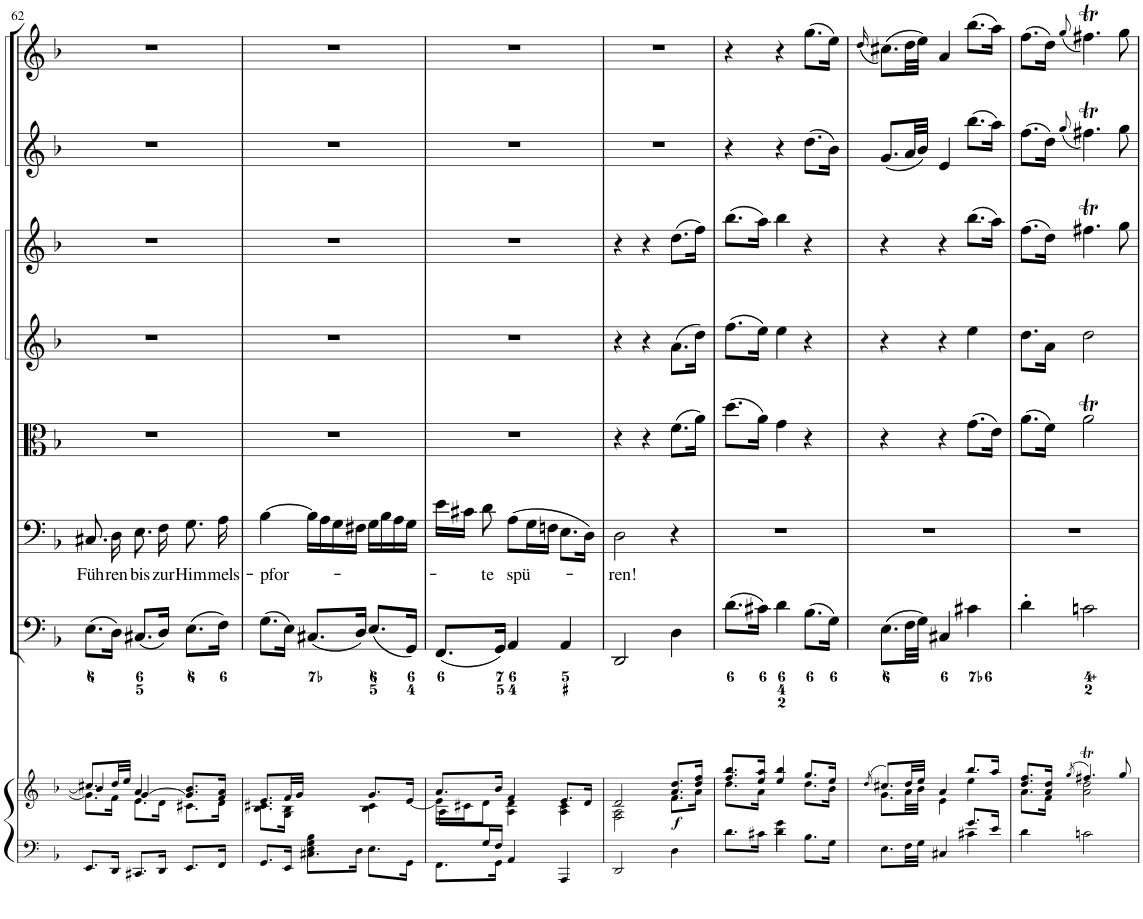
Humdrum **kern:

**kern	**kern	**kern	**kern	**text	**kern	**kern	**kern	**kern	**kern
*part8	*part8	*part7	*part6	*part6	*part5	*part4	*part3	*part2	*part1
*staff9	*staff8	*staff7	*staff6	*staff6	*staff5	*staff4	*staff3	*staff2	*staff1
*I"Piano reduction	*	*I"Continuo	*I"Basso	*	*I"Viola	*I"Violino II	*I"Violino I	*I"Oboe II	*I"Oboe I
*I'Pno	*	*	*	*	*	*	*	*I'Ob	*I'Ob
!!LO:PB:g=z
*clefF4	*clefG2	*clefF4	*clefF4	*	*clefC3	*clefG2	*clefG2	*clefG2	*clefG2
*k[b-]	*k[b-]	*k[b-]	*k[b-]	*	*k[b-]	*k[b-]	*k[b-]	*k[b-]	*k[b-]
*M3/4	*M3/4	*M3/4	*M3/4	*	*M3/4	*M3/4	*M3/4	*M3/4	*M3/4
=62	=62	=62	=62	=62	=62	=62	=62	=62	=62
*	*^	*	*	*	*	*	*	*	*
*	*	*^	*	*	*	*	*	*	*	*
!	!	!	!	!	!	!LO:LY:b	!	!	!	!	!
8.EE/L	8.cc#X/L	8.g\L]	4b-/]	(8.E\L	8.C#X/	Füh-	2.r	2.r	2.r	2.r	2.r
!	!	!	!	!	!	!LO:LY:b	!	!	!	!	!
16DD/Jk	32dd/LL	16f\Jk	.	16D\Jk)	16D\	-ren	.	.	.	.	.
.	32ee/JJJ	.	.	.	.	.	.	.	.	.	.
!	!	!	!	!	!	!LO:LY:b	!	!	!	!	!
8.CC#X/L	4a/	8.e\L	[4g/	(8.C#X/L	8.E\	bis	.	.	.	.	.
!	!	!	!	!	!	!LO:LY:b	!	!	!	!	!
16DD/Jk	.	16d\Jk	.	16D/Jk)	16F\	zur	.	.	.	.	.
!	!	!	!	!	!	!LO:LY:b	!	!	!	!	!
8.EE/L	8.g/] 8.b-/L	8.c#X\L	4ryy	(8.E\L	8.G\	Him-	.	.	.	.	.
!	!	!	!	!	!	!LO:LY:b	!	!	!	!	!
16FF/Jk	16f/ 16a/Jk	16d\Jk	.	16F\Jk)	16A\	-mels-	.	.	.	.	.
*	*	*v	*v	*	*	*	*	*	*	*	*
=63	=63	=63	=63	=63	=63	=63	=63	=63	=63	=63
*^	*	*	*	*	*	*	*	*	*	*
!	!	!	!	!	!	!LO:LY:b	!	!	!	!	!
4ryy	8.GG/L	8.e/L	8.B-\ 8.c#X\L	(8.G\L	[4B-\	-pfor-	2.r	2.r	2.r	2.r	2.r
.	16EE/Jk	32f/LL	16G\ 16B-\Jk	16E\Jk)	.	.	.	.	.	.	.
.	.	32g/JJJ	.	.	.	.	.	.	.	.	.
4E\ 4G\ 4B-\	8.C#X\L	4ryy	4ryy	(8.C#X/L	16B-\LL]	.	.	.	.	.	.
.	.	.	.	.	16A\	.	.	.	.	.	.
.	.	.	.	.	16G\	.	.	.	.	.	.
.	16D\Jk	.	.	16D/Jk)	16F#X\JJ	.	.	.	.	.	.
4ryy	8.E\L	8.g/L	4B-\ 4c#\	(8.E/L	16G\LL	.	.	.	.	.	.
.	.	.	.	.	16B-\	.	.	.	.	.	.
.	.	.	.	.	16A\	.	.	.	.	.	.
.	16GG\Jk	[<16e/Jk	.	16GG/Jk)	16G\JJ	.	.	.	.	.	.
=64	=64	=64	=64	=64	=64	=64	=64	=64	=64	=64	=64
*	*	*	*^	*	*	*	*	*	*	*	*
8ryy	8.FF\L	8.a/L	16e\LL]	8A\L	(8.FF/L	16e\LL	.	2.r	2.r	2.r	2.r	2.r
.	.	.	16c#X\J	.	.	16c#X\JJ	.	.	.	.	.	.
!	!	!	!	!	!	!	!LO:LY:b	!	!	!	!	!
16G/L	.	.	8d\J	2ryy	.	8d\	-te	.	.	.	.	.
16F/JJ	16GG\Jk	16b-/Jk	.	.	16GG/Jk)	.	.	.	.	.	.	.
!	!	!	!	!	!	!	!LO:LY:b	!	!	!	!	!
4AA/	2ryy	4f/	4A\ 4d\	.	4AA/	(8A\L	spü-	.	.	.	.	.
.	.	.	.	.	.	16G\L	.	.	.	.	.	.
.	.	.	.	.	.	16Fn\JJ	.	.	.	.	.	.
4AAA/	.	8.e/L	4A\ 4c#\	.	4AA/	8.E\L	.	.	.	.	.	.
.	.	.	.	8ryy	.	.	.	.	.	.	.	.
.	.	16d/Jk	.	.	.	16D\Jk)	.	.	.	.	.	.
*v	*v	*	*	*	*	*	*	*	*	*	*	*
*	*	*v	*v	*	*	*	*	*	*	*	*
=65	=65	=65	=65	=65	=65	=65	=65	=65	=65	=65
!	!	!	!	!	!LO:LY:b	!	!	!	!	!
2DD/	2d/	2F\ 2A\	2DD/	2D\	-ren!	4r	4r	4r	2.r	2.r
.	.	.	.	.	.	4r	4r	4r	.	.
4D\	8.a/ 8.dd/L	8.f\L	4D\	4r	.	(8.f\L	(8.a\L	(8.dd\L	.	.
.	16dd/ 16ff/Jk	16a\Jk	.	.	.	16a\Jk)	16dd\Jk)	16ff\Jk)	.	.
=66	=66	=66	=66	=66	=66	=66	=66	=66	=66	=66
*^	*	*	*	*	*	*	*	*	*	*
4ryy	8.d\L	8.ff/ 8.bb-/L	8.dd\L	(8.d\L	2.r	.	(8.dd\L	(8.ff\L	(8.bb-\L	4r	4r
.	16c#X\Jk	16ee/ 16aa/Jk	16a\Jk	16c#X\Jk)	.	.	16a\Jk)	16ee\Jk)	16aa\Jk)	.	.
4g\	4d\	4ee/ 4bb-/	4ryy	4d\	.	.	4g\	4ee\	4bb-\	4r	4r
4ryy	8.B-\L	8.gg/L	8.dd\L	(8.B-\L	.	.	4r	4r	4r	(8.dd\L	(8.gg\L
.	16G\Jk	16ee/Jk	16b-\Jk	16G\Jk)	.	.	.	.	.	16b-\Jk)	16ee\Jk)
=67	=67	=67	=67	=67	=67	=67	=67	=67	=67	=67	=67
.	.	(8qdd/	.	.	.	.	.	.	.	.	(16qdd/
4ryy	8.E\L	8.cc#X/L)	8.g\L	(8.E\L	2.r	.	4r	4r	4r	(8.g/L	(8.cc#X\L)
.	32F\LL	32dd/LL	32a\LL	32F\LL	.	.	.	.	.	32a/LL	32dd\LL
.	32G\JJJ	32ee/JJJ	32b-\JJJ	32G\JJJ)	.	.	.	.	.	32b-/JJJ)	32ee\JJJ)
4C#X/	4ryy	4a/	4e\	4C#X/	.	.	4r	4r	4r	4e/	4a/
8.g/L	4c#X\	8.bb-/L	4ee\	4c#X\	.	.	(8.g\L	4ee\	(8.bb-\L	(8.bb-\L	(8.bb-\L
16e/Jk	.	16aa/Jk	.	.	.	.	16e\Jk)	.	16aa\Jk)	16aa\Jk)	16aa\Jk)
*v	*v	*	*	*	*	*	*	*	*	*	*
=68	=68	=68	=68	=68	=68	=68	=68	=68	=68	=68
4d\	8.dd/ 8.ff/L	8.a\L	4d'\	2.r	.	(8.a\L	8.dd\L	(8.ff\L	(8.ff\L	(8.ff\L
.	16a/ 16dd/Jk	16f\Jk	.	.	.	16f\Jk)	16a\Jk	16dd\Jk)	16dd\Jk)	16dd\Jk)
.	(>8qgg/	.	.	.	.	.	.	.	(8qgg/	(8qgg/
2cn\	4.ff#Xt/)	2a\ 2dd\	2cn\	.	.	2at\	2dd\	4.ff#Xt\	4.ff#Xt\)	4.ff#Xt\)
.	8gg/	.	.	.	.	.	.	8gg\	8gg\	8gg\
*	*v	*v	*	*	*	*	*	*	*	*
=	=	=	=	=	=	=	=	=	=
*-	*-	*-	*-	*-	*-	*-	*-	*-	*-
